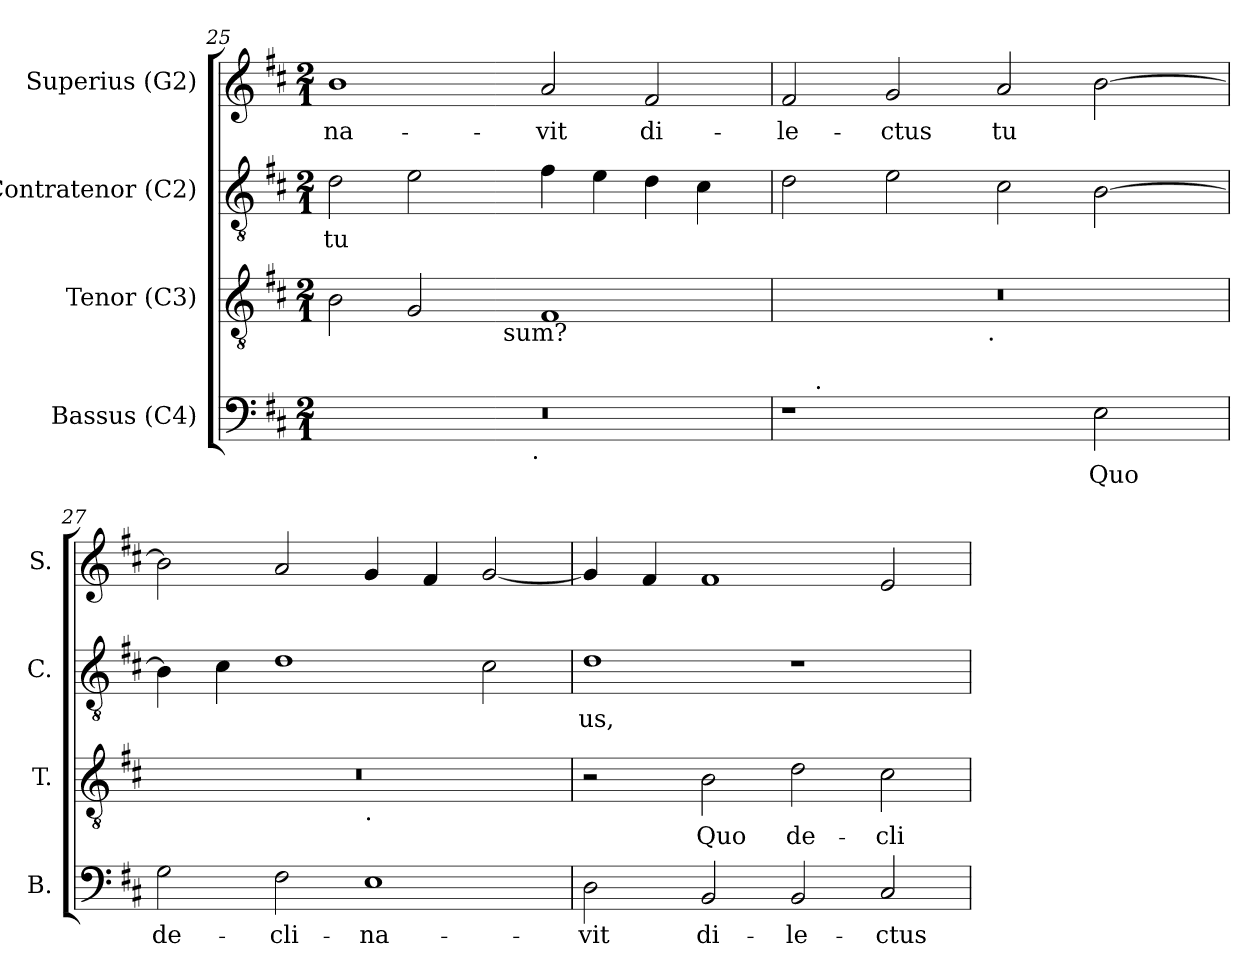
**kern	**text	**kern	**text	**kern	**text	**kern	**text
*part4	*part4	*part3	*part3	*part2	*part2	*part1	*part1
*staff4	*staff4	*staff3	*staff3	*staff2	*staff2	*staff1	*staff1
*I"Bassus (C4)	*	*I"Tenor (C3)	*	*I"Contratenor (C2)	*	*I"Superius (G2)	*
*I'B.	*	*I'T.	*	*I'C.	*	*I'S.	*
*clefF4	*	*clefGv2	*	*clefGv2	*	*clefG2	*
*k[f#c#]	*	*k[f#c#]	*	*k[f#c#]	*	*k[f#c#]	*
*D:	*	*D:	*	*D:	*	*D:	*
*M2/1	*	*M2/1	*	*M2/1	*	*M2/1	*
=25	=25	=25	=25	=25	=25	=25	=25
!	!	!	!LO:LY:b:cj	!	!LO:LY:b:cj	!	!LO:LY:b:cj
*^	*	*^	*	*	*	*	*
0r	2ryy	.	2B\	2ryy	--	2d\	tu-	1b	-na-
!	!	!	!	!	!LO:LY:b:cj	!	!LO:LY:b:cj	!	!
.	4ryy	.	2G/	4ryy	--	2e\	--	.	.
.	8...ryy	.	.	8ryy	.	.	.	.	.
.	.	.	.	64ryy	.	.	.	.	.
!	!	!	!	!LO:TX:b:t=sum?	!	!	!	!	!
.	.	.	.	1ryy	.	.	.	.	.
!	!LO:TX:b:t=.	!	!	!	!	!	!	!	!
.	1ryy	.	.	.	.	.	.	.	.
!	!	!	!	!	!LO:LY:b:cj	!	!LO:LY:b:cj	!	!LO:LY:b:cj
.	.	.	1F#	.	--	4f#\	--	2a/	-vit
!	!	!	!	!	!	!	!LO:LY:b:cj	!	!
.	.	.	.	.	.	4e\	--	.	.
!	!	!	!	!	!	!	!LO:LY:b:cj	!	!LO:LY:b:cj
.	.	.	.	.	.	4d\	--	2f#/	di-
!	!	!	!	!	!	!	!LO:LY:b:cj	!	!
.	.	.	.	.	.	4c#\	--	.	.
.	.	.	.	16..ryy	.	.	.	.	.
.	64ryy	.	.	.	.	.	.	.	.
=26	=26	=26	=26	=26	=26	=26	=26	=26	=26
!	!	!	!	!	!	!	!LO:LY:b:cj	!	!LO:LY:b:cj
1r	16ryy	.	0r	2ryy	.	2d\	--	2f#/	-le-
.	64ryy	.	.	.	.	.	.	.	.
!	!LO:TX:a:t=.	!	!	!	!	!	!	!	!
.	1ryy	.	.	.	.	.	.	.	.
!	!	!	!	!	!	!	!LO:LY:b:cj	!	!LO:LY:b:cj
.	.	.	.	4ryy	.	2e\	--	2g/	-ctus
.	.	.	.	8...ryy	.	.	.	.	.
!	!	!	!	!LO:TX:b:t=.	!	!	!	!	!
.	.	.	.	1ryy	.	.	.	.	.
!	!	!	!	!	!	!	!LO:LY:b:cj	!	!LO:LY:b:cj
2ryy	.	.	.	.	.	2c#\	--	2a/	tu-
.	2ryy	.	.	.	.	.	.	.	.
!	!	!LO:LY:b:cj	!	!	!	!	!LO:LY:b:cj	!	!LO:LY:b:cj
2E\	.	Quo	.	.	.	[<2B\	--	[<2b\	--
.	4ryy	.	.	.	.	.	.	.	.
.	8ryy	.	.	.	.	.	.	.	.
.	32.ryy	.	.	.	.	.	.	.	.
.	.	.	.	64ryy	.	.	.	.	.
!!LO:LB:g=z
=27	=27	=27	=27	=27	=27	=27	=27	=27	=27
!	!	!LO:LY:b:cj	!	!	!	!	!LO:LY:b:cj	!	!LO:LY:b:cj
*v	*v	*	*	*	*	*	*	*	*
2G\	de-	0r	1ryy	.	4B\]	--	2b\]	--
!	!	!	!	!	!	!LO:LY:b:cj	!	!
.	.	.	.	.	4c#\	--	.	.
!	!LO:LY:b:cj	!	!	!	!	!LO:LY:b:cj	!	!LO:LY:b:cj
2F#\	-cli-	.	.	.	1d	--	2a/	--
!	!	!	!LO:TX:b:t=.	!	!	!	!	!
!	!LO:LY:b:cj	!	!	!	!	!	!	!LO:LY:b:cj
1E	-na-	.	1ryy	.	.	.	4g/	--
!	!	!	!	!	!	!	!	!LO:LY:b:cj
.	.	.	.	.	.	.	4f#/	--
!	!	!	!	!	!	!LO:LY:b:cj	!	!LO:LY:b:cj
.	.	.	.	.	2c#\	--	[<2g/	--
=28	=28	=28	=28	=28	=28	=28	=28	=28
!	!LO:LY:b:cj	!	!	!	!	!LO:LY:b:cj	!	!LO:LY:b:cj
*	*	*v	*v	*	*	*	*	*
2D\	-vit	2r	.	1d	-us,	4g/]	--
!	!	!	!	!	!	!	!LO:LY:b:cj
.	.	.	.	.	.	4f#/	--
!	!LO:LY:b:cj	!	!LO:LY:b:cj	!	!	!	!LO:LY:b:cj
2BB/	di-	2B\	-Quo	.	.	1f#	--
!	!LO:LY:b:cj	!	!LO:LY:b:cj	!	!	!	!
2BB/	-le-	2d\	de-	1r	.	.	.
!	!LO:LY:b:cj	!	!LO:LY:b:cj	!	!	!	!LO:LY:b:cj
2C#/	-ctus	2c#\	-cli-	.	.	2e/	--
=	=	=	=	=	=	=	=
*-	*-	*-	*-	*-	*-	*-	*-
